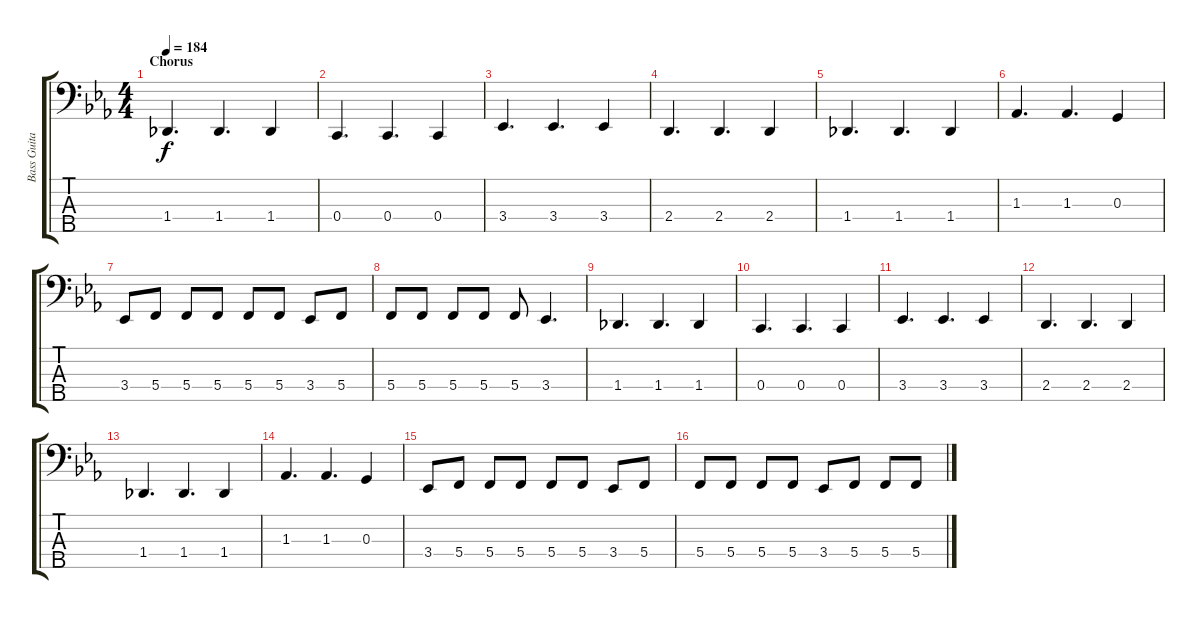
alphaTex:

\track ("Bass Guitar" "Bass Guita") {instrument electricbassfinger}
\staff {score tabs}
\tuning (F2 C2 G1 C1 A0) {hide}
\ts (4 4)
\section ("" "Chorus")
\tempo 184
\clef f4
\ks eb
1.4.4{d dy f} 1.4.4{d} 1.4.4 |
0.4.4{d} 0.4.4{d} 0.4.4 |
3.4.4{d} 3.4.4{d} 3.4.4 |
2.4.4{d} 2.4.4{d} 2.4.4 |
1.4.4{d} 1.4.4{d} 1.4.4 |
1.3.4{d} 1.3.4{d} 0.3.4 |
3.4.8 5.4.8 5.4.8 5.4.8 5.4.8 5.4.8 3.4.8 5.4.8 |
5.4.8 5.4.8 5.4.8 5.4.8 5.4.8 3.4.4{d} |
1.4.4{d} 1.4.4{d} 1.4.4 |
0.4.4{d} 0.4.4{d} 0.4.4 |
3.4.4{d} 3.4.4{d} 3.4.4 |
2.4.4{d} 2.4.4{d} 2.4.4 |
1.4.4{d} 1.4.4{d} 1.4.4 |
1.3.4{d} 1.3.4{d} 0.3.4 |
3.4.8 5.4.8 5.4.8 5.4.8 5.4.8 5.4.8 3.4.8 5.4.8 |
5.4.8 5.4.8 5.4.8 5.4.8 3.4.8 5.4.8 5.4.8 5.4.8
